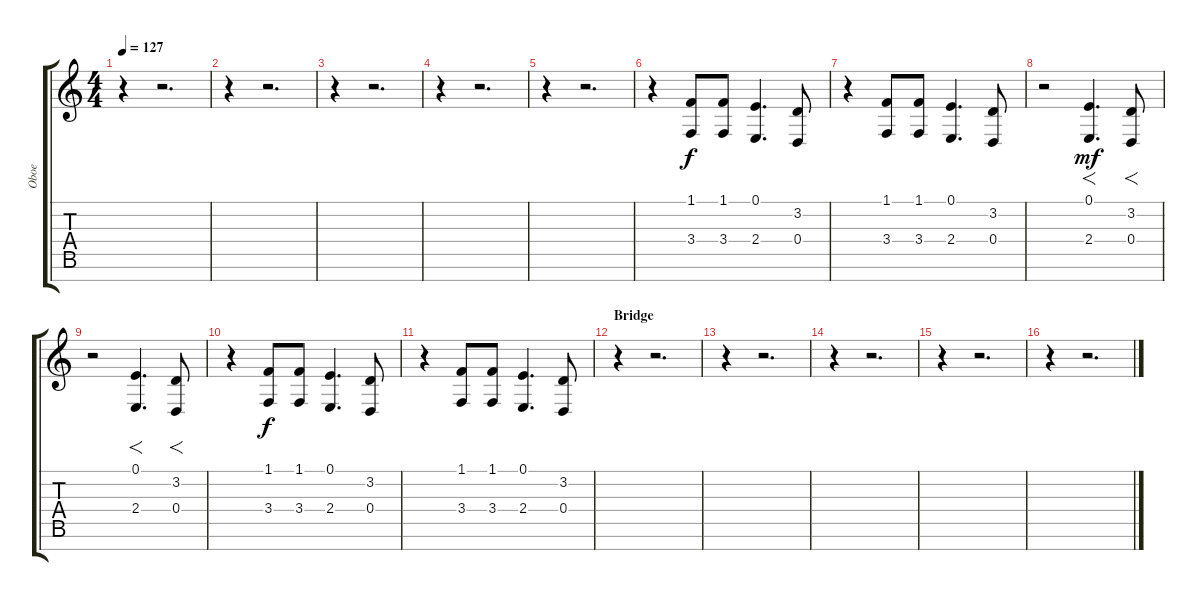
\track ("Oboe" "Oboe") {instrument oboe}
\staff {score tabs}
\tuning (E4 B3 G3 D3 A2 E2 B1) {hide}
\ts (4 4)
\tempo 127
\clef g2
\ks c
r.4{dy f} r.2{d} |
r.4 r.2{d} |
r.4 r.2{d} |
r.4 r.2{d} |
r.4 r.2{d} |
r.4 (1.1 3.4).8 (1.1 3.4).8 (0.1 2.4).4{d} (3.2 0.4).8 |
r.4 (1.1 3.4).8 (1.1 3.4).8 (0.1 2.4).4{d} (3.2 0.4).8 |
r.2 (0.1 2.4).4{f d dy mf} (3.2 0.4).8{f} |
r.2 (0.1 2.4).4{f d} (3.2 0.4).8{f} |
r.4 (1.1 3.4).8{dy f} (1.1 3.4).8 (0.1 2.4).4{d} (3.2 0.4).8 |
r.4 (1.1 3.4).8 (1.1 3.4).8 (0.1 2.4).4{d} (3.2 0.4).8 |
\section ("" "Bridge")
r.4 r.2{d} |
r.4 r.2{d} |
r.4 r.2{d} |
r.4 r.2{d} |
r.4 r.2{d}
